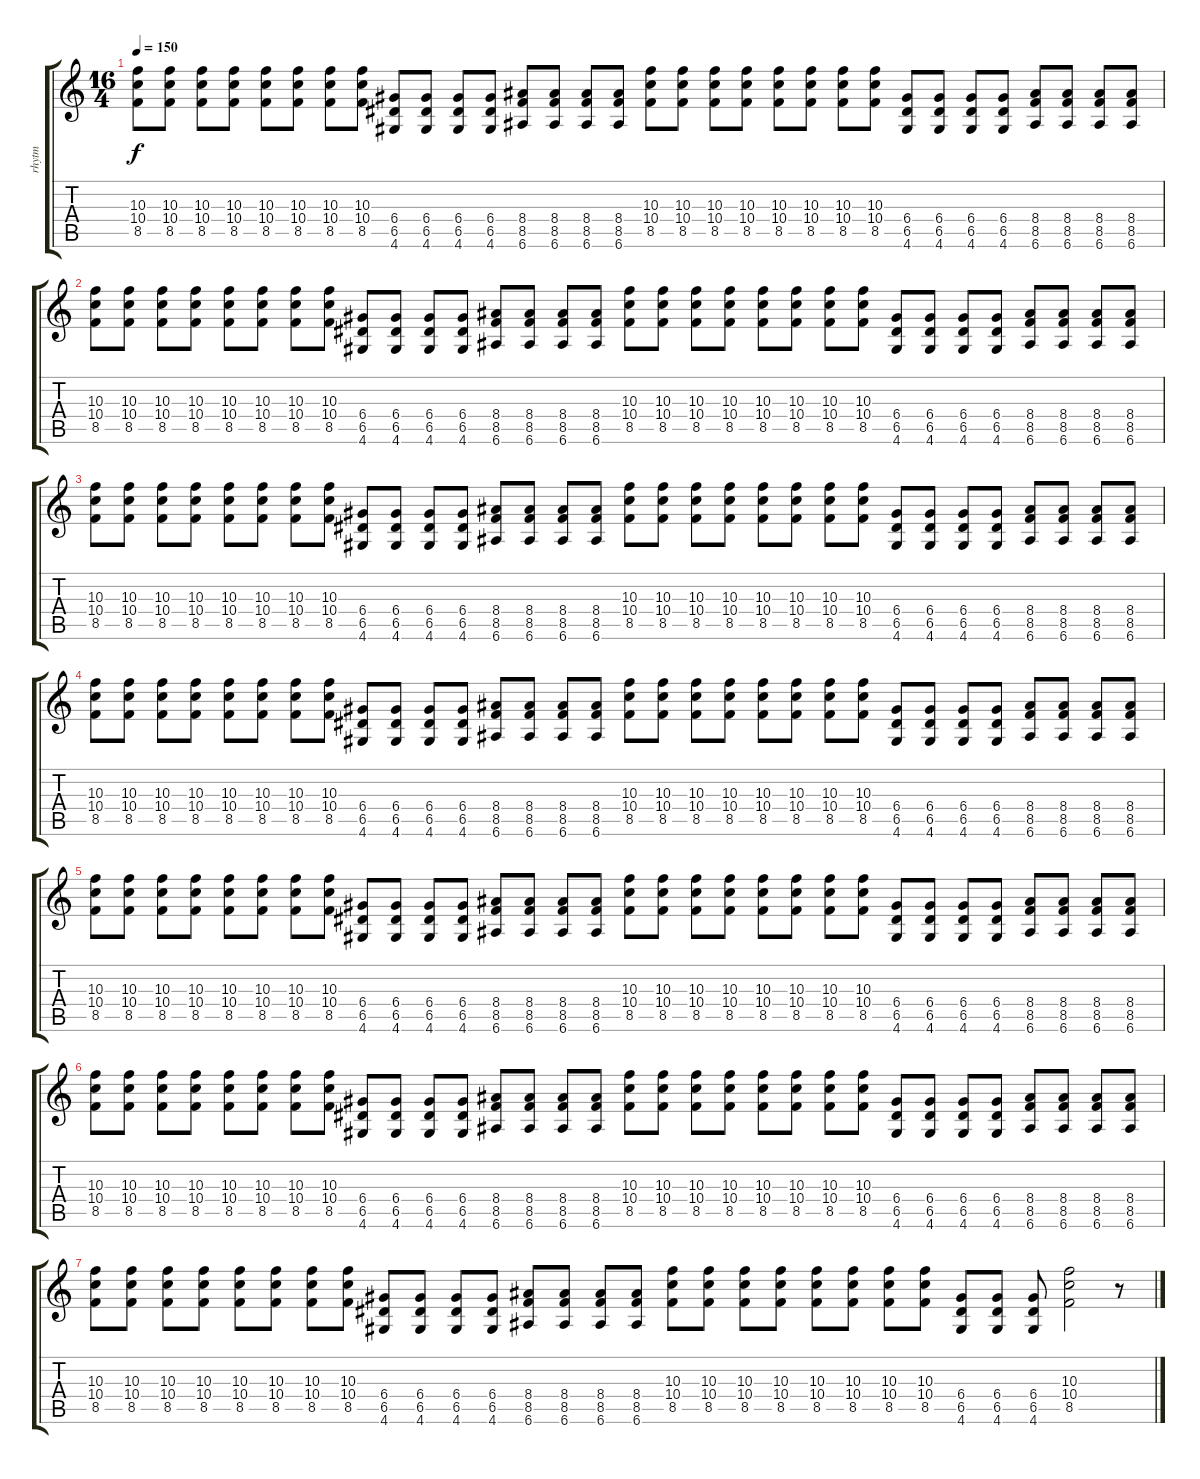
\track ("rhytm" "rhytm") {instrument overdrivenguitar}
\staff {score tabs}
\tuning (E4 B3 G3 D3 A2 E2) {hide}
\ts (16 4)
\tempo 150
\clef g2
\ks c
(10.3 10.4 8.5).8{dy f} (10.3 10.4 8.5).8 (10.3 10.4 8.5).8 (10.3 10.4 8.5).8 (10.3 10.4 8.5).8 (10.3 10.4 8.5).8 (10.3 10.4 8.5).8 (10.3 10.4 8.5).8 (6.4 6.5 4.6).8 (6.4 6.5 4.6).8 (6.4 6.5 4.6).8 (6.4 6.5 4.6).8 (8.4 8.5 6.6).8 (8.4 8.5 6.6).8 (8.4 8.5 6.6).8 (8.4 8.5 6.6).8 (10.3 10.4 8.5).8 (10.3 10.4 8.5).8 (10.3 10.4 8.5).8 (10.3 10.4 8.5).8 (10.3 10.4 8.5).8 (10.3 10.4 8.5).8 (10.3 10.4 8.5).8 (10.3 10.4 8.5).8 (6.4 6.5 4.6).8 (6.4 6.5 4.6).8 (6.4 6.5 4.6).8 (6.4 6.5 4.6).8 (8.4 8.5 6.6).8 (8.4 8.5 6.6).8 (8.4 8.5 6.6).8 (8.4 8.5 6.6).8 |
(10.3 10.4 8.5).8 (10.3 10.4 8.5).8 (10.3 10.4 8.5).8 (10.3 10.4 8.5).8 (10.3 10.4 8.5).8 (10.3 10.4 8.5).8 (10.3 10.4 8.5).8 (10.3 10.4 8.5).8 (6.4 6.5 4.6).8 (6.4 6.5 4.6).8 (6.4 6.5 4.6).8 (6.4 6.5 4.6).8 (8.4 8.5 6.6).8 (8.4 8.5 6.6).8 (8.4 8.5 6.6).8 (8.4 8.5 6.6).8 (10.3 10.4 8.5).8 (10.3 10.4 8.5).8 (10.3 10.4 8.5).8 (10.3 10.4 8.5).8 (10.3 10.4 8.5).8 (10.3 10.4 8.5).8 (10.3 10.4 8.5).8 (10.3 10.4 8.5).8 (6.4 6.5 4.6).8 (6.4 6.5 4.6).8 (6.4 6.5 4.6).8 (6.4 6.5 4.6).8 (8.4 8.5 6.6).8 (8.4 8.5 6.6).8 (8.4 8.5 6.6).8 (8.4 8.5 6.6).8 |
(10.3 10.4 8.5).8 (10.3 10.4 8.5).8 (10.3 10.4 8.5).8 (10.3 10.4 8.5).8 (10.3 10.4 8.5).8 (10.3 10.4 8.5).8 (10.3 10.4 8.5).8 (10.3 10.4 8.5).8 (6.4 6.5 4.6).8 (6.4 6.5 4.6).8 (6.4 6.5 4.6).8 (6.4 6.5 4.6).8 (8.4 8.5 6.6).8 (8.4 8.5 6.6).8 (8.4 8.5 6.6).8 (8.4 8.5 6.6).8 (10.3 10.4 8.5).8 (10.3 10.4 8.5).8 (10.3 10.4 8.5).8 (10.3 10.4 8.5).8 (10.3 10.4 8.5).8 (10.3 10.4 8.5).8 (10.3 10.4 8.5).8 (10.3 10.4 8.5).8 (6.4 6.5 4.6).8 (6.4 6.5 4.6).8 (6.4 6.5 4.6).8 (6.4 6.5 4.6).8 (8.4 8.5 6.6).8 (8.4 8.5 6.6).8 (8.4 8.5 6.6).8 (8.4 8.5 6.6).8 |
(10.3 10.4 8.5).8 (10.3 10.4 8.5).8 (10.3 10.4 8.5).8 (10.3 10.4 8.5).8 (10.3 10.4 8.5).8 (10.3 10.4 8.5).8 (10.3 10.4 8.5).8 (10.3 10.4 8.5).8 (6.4 6.5 4.6).8 (6.4 6.5 4.6).8 (6.4 6.5 4.6).8 (6.4 6.5 4.6).8 (8.4 8.5 6.6).8 (8.4 8.5 6.6).8 (8.4 8.5 6.6).8 (8.4 8.5 6.6).8 (10.3 10.4 8.5).8 (10.3 10.4 8.5).8 (10.3 10.4 8.5).8 (10.3 10.4 8.5).8 (10.3 10.4 8.5).8 (10.3 10.4 8.5).8 (10.3 10.4 8.5).8 (10.3 10.4 8.5).8 (6.4 6.5 4.6).8 (6.4 6.5 4.6).8 (6.4 6.5 4.6).8 (6.4 6.5 4.6).8 (8.4 8.5 6.6).8 (8.4 8.5 6.6).8 (8.4 8.5 6.6).8 (8.4 8.5 6.6).8 |
(10.3 10.4 8.5).8 (10.3 10.4 8.5).8 (10.3 10.4 8.5).8 (10.3 10.4 8.5).8 (10.3 10.4 8.5).8 (10.3 10.4 8.5).8 (10.3 10.4 8.5).8 (10.3 10.4 8.5).8 (6.4 6.5 4.6).8 (6.4 6.5 4.6).8 (6.4 6.5 4.6).8 (6.4 6.5 4.6).8 (8.4 8.5 6.6).8 (8.4 8.5 6.6).8 (8.4 8.5 6.6).8 (8.4 8.5 6.6).8 (10.3 10.4 8.5).8 (10.3 10.4 8.5).8 (10.3 10.4 8.5).8 (10.3 10.4 8.5).8 (10.3 10.4 8.5).8 (10.3 10.4 8.5).8 (10.3 10.4 8.5).8 (10.3 10.4 8.5).8 (6.4 6.5 4.6).8 (6.4 6.5 4.6).8 (6.4 6.5 4.6).8 (6.4 6.5 4.6).8 (8.4 8.5 6.6).8 (8.4 8.5 6.6).8 (8.4 8.5 6.6).8 (8.4 8.5 6.6).8 |
(10.3 10.4 8.5).8 (10.3 10.4 8.5).8 (10.3 10.4 8.5).8 (10.3 10.4 8.5).8 (10.3 10.4 8.5).8 (10.3 10.4 8.5).8 (10.3 10.4 8.5).8 (10.3 10.4 8.5).8 (6.4 6.5 4.6).8 (6.4 6.5 4.6).8 (6.4 6.5 4.6).8 (6.4 6.5 4.6).8 (8.4 8.5 6.6).8 (8.4 8.5 6.6).8 (8.4 8.5 6.6).8 (8.4 8.5 6.6).8 (10.3 10.4 8.5).8 (10.3 10.4 8.5).8 (10.3 10.4 8.5).8 (10.3 10.4 8.5).8 (10.3 10.4 8.5).8 (10.3 10.4 8.5).8 (10.3 10.4 8.5).8 (10.3 10.4 8.5).8 (6.4 6.5 4.6).8 (6.4 6.5 4.6).8 (6.4 6.5 4.6).8 (6.4 6.5 4.6).8 (8.4 8.5 6.6).8 (8.4 8.5 6.6).8 (8.4 8.5 6.6).8 (8.4 8.5 6.6).8 |
(10.3 10.4 8.5).8 (10.3 10.4 8.5).8 (10.3 10.4 8.5).8 (10.3 10.4 8.5).8 (10.3 10.4 8.5).8 (10.3 10.4 8.5).8 (10.3 10.4 8.5).8 (10.3 10.4 8.5).8 (6.4 6.5 4.6).8 (6.4 6.5 4.6).8 (6.4 6.5 4.6).8 (6.4 6.5 4.6).8 (8.4 8.5 6.6).8 (8.4 8.5 6.6).8 (8.4 8.5 6.6).8 (8.4 8.5 6.6).8 (10.3 10.4 8.5).8 (10.3 10.4 8.5).8 (10.3 10.4 8.5).8 (10.3 10.4 8.5).8 (10.3 10.4 8.5).8 (10.3 10.4 8.5).8 (10.3 10.4 8.5).8 (10.3 10.4 8.5).8 (6.4 6.5 4.6).8 (6.4 6.5 4.6).8 (6.4 6.5 4.6).8 (10.3 10.4 8.5).2 r.8
